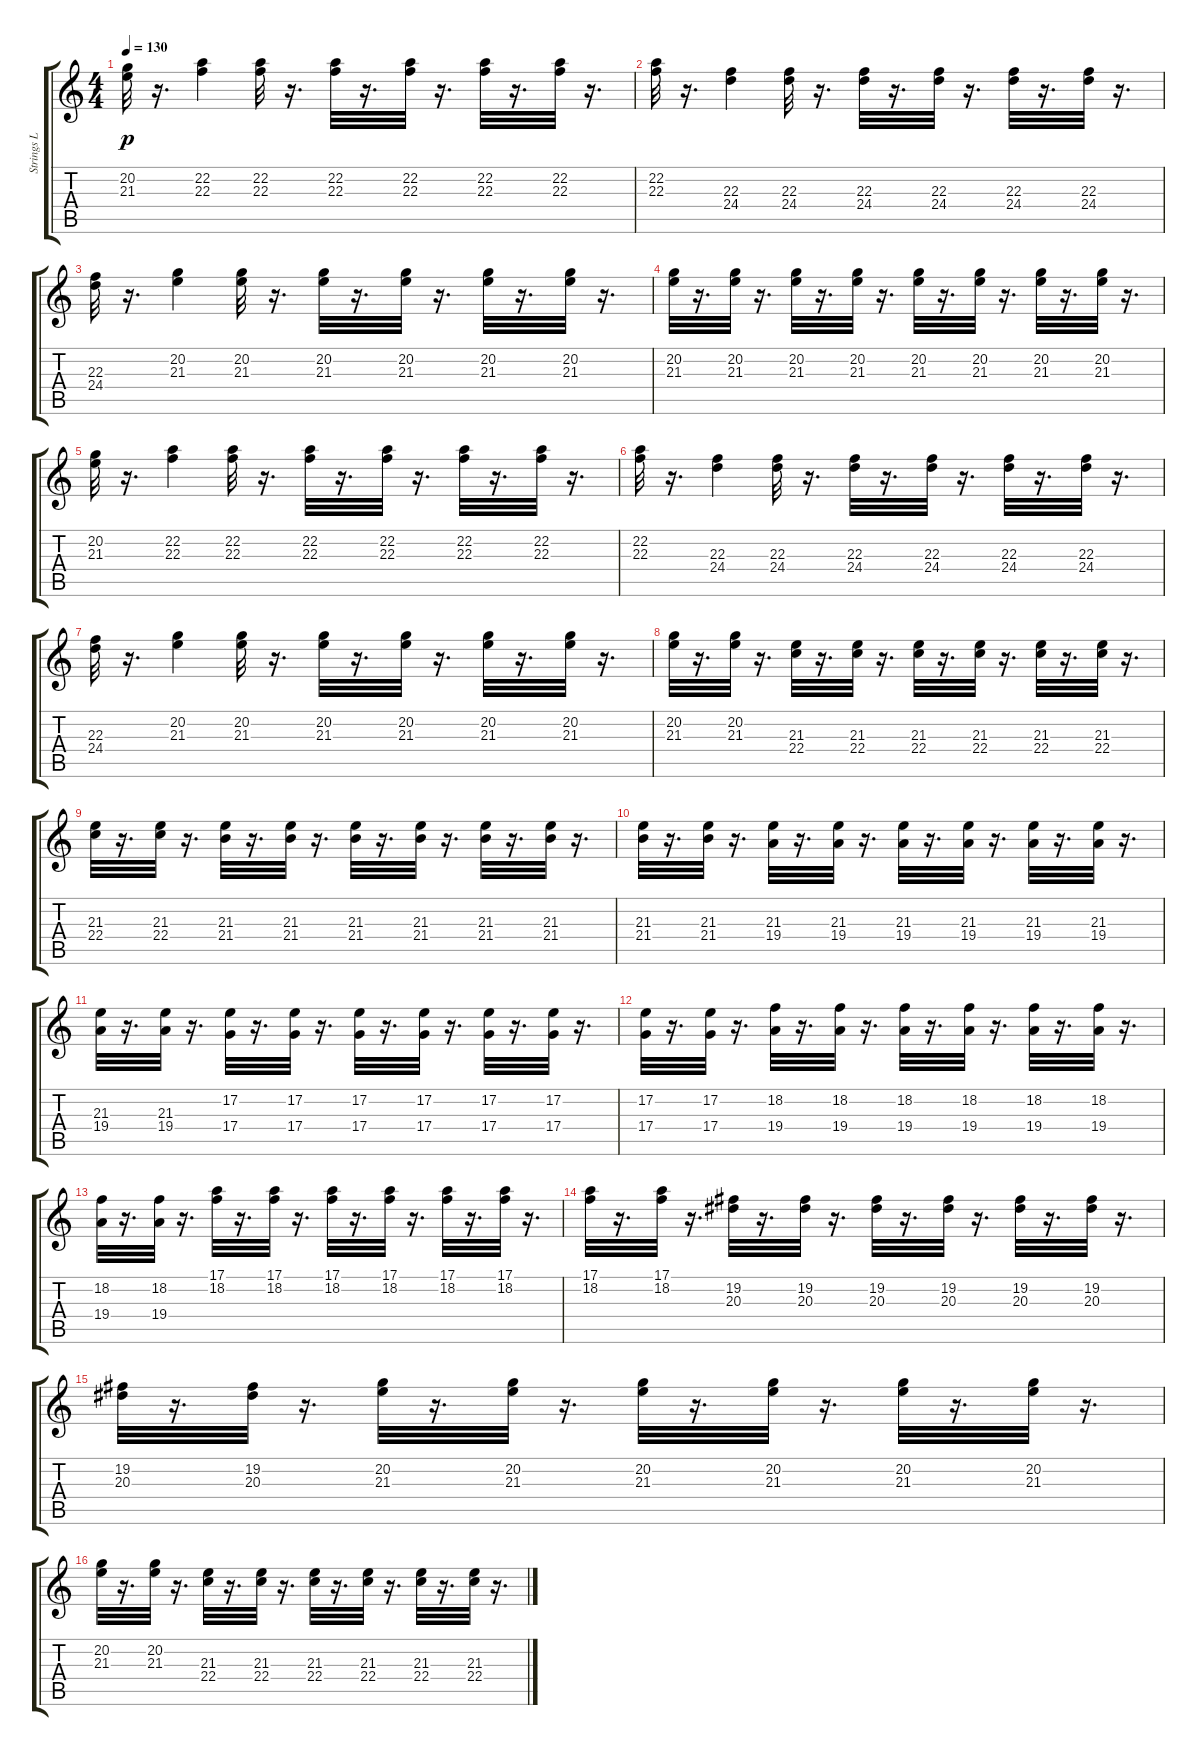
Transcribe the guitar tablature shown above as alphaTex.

\track ("Strings L" "Strings L") {instrument stringensemble1}
\staff {score tabs}
\tuning (E4 B3 G3 D3 A2 E2) {hide}
\ts (4 4)
\tempo 130
\clef g2
\ks c
(20.2 21.3).32{dy p} r.16{d} (22.2 22.3).4 (22.2 22.3).32 r.16{d} (22.2 22.3).32 r.16{d} (22.2 22.3).32 r.16{d} (22.2 22.3).32 r.16{d} (22.2 22.3).32 r.16{d} |
(22.2 22.3).32 r.16{d} (22.3 24.4).4 (22.3 24.4).32 r.16{d} (22.3 24.4).32 r.16{d} (22.3 24.4).32 r.16{d} (22.3 24.4).32 r.16{d} (22.3 24.4).32 r.16{d} |
(22.3 24.4).32 r.16{d} (20.2 21.3).4 (20.2 21.3).32 r.16{d} (20.2 21.3).32 r.16{d} (20.2 21.3).32 r.16{d} (20.2 21.3).32 r.16{d} (20.2 21.3).32 r.16{d} |
(20.2 21.3).32 r.16{d} (20.2 21.3).32 r.16{d} (20.2 21.3).32 r.16{d} (20.2 21.3).32 r.16{d} (20.2 21.3).32 r.16{d} (20.2 21.3).32 r.16{d} (20.2 21.3).32 r.16{d} (20.2 21.3).32 r.16{d} |
(20.2 21.3).32 r.16{d} (22.2 22.3).4 (22.2 22.3).32 r.16{d} (22.2 22.3).32 r.16{d} (22.2 22.3).32 r.16{d} (22.2 22.3).32 r.16{d} (22.2 22.3).32 r.16{d} |
(22.2 22.3).32 r.16{d} (22.3 24.4).4 (22.3 24.4).32 r.16{d} (22.3 24.4).32 r.16{d} (22.3 24.4).32 r.16{d} (22.3 24.4).32 r.16{d} (22.3 24.4).32 r.16{d} |
(22.3 24.4).32 r.16{d} (20.2 21.3).4 (20.2 21.3).32 r.16{d} (20.2 21.3).32 r.16{d} (20.2 21.3).32 r.16{d} (20.2 21.3).32 r.16{d} (20.2 21.3).32 r.16{d} |
(20.2 21.3).32 r.16{d} (20.2 21.3).32 r.16{d} (21.3 22.4).32 r.16{d} (21.3 22.4).32 r.16{d} (21.3 22.4).32 r.16{d} (21.3 22.4).32 r.16{d} (21.3 22.4).32 r.16{d} (21.3 22.4).32 r.16{d} |
(21.3 22.4).32 r.16{d} (21.3 22.4).32 r.16{d} (21.3 21.4).32 r.16{d} (21.3 21.4).32 r.16{d} (21.3 21.4).32 r.16{d} (21.3 21.4).32 r.16{d} (21.3 21.4).32 r.16{d} (21.3 21.4).32 r.16{d} |
(21.3 21.4).32 r.16{d} (21.3 21.4).32 r.16{d} (21.3 19.4).32 r.16{d} (21.3 19.4).32 r.16{d} (21.3 19.4).32 r.16{d} (21.3 19.4).32 r.16{d} (21.3 19.4).32 r.16{d} (21.3 19.4).32 r.16{d} |
(21.3 19.4).32 r.16{d} (21.3 19.4).32 r.16{d} (17.2 17.4).32 r.16{d} (17.2 17.4).32 r.16{d} (17.2 17.4).32 r.16{d} (17.2 17.4).32 r.16{d} (17.2 17.4).32 r.16{d} (17.2 17.4).32 r.16{d} |
(17.2 17.4).32 r.16{d} (17.2 17.4).32 r.16{d} (18.2 19.4).32 r.16{d} (18.2 19.4).32 r.16{d} (18.2 19.4).32 r.16{d} (18.2 19.4).32 r.16{d} (18.2 19.4).32 r.16{d} (18.2 19.4).32 r.16{d} |
(18.2 19.4).32 r.16{d} (18.2 19.4).32 r.16{d} (17.1 18.2).32 r.16{d} (17.1 18.2).32 r.16{d} (17.1 18.2).32 r.16{d} (17.1 18.2).32 r.16{d} (17.1 18.2).32 r.16{d} (17.1 18.2).32 r.16{d} |
(17.1 18.2).32 r.16{d} (17.1 18.2).32 r.16{d} (19.2 20.3).32 r.16{d} (19.2 20.3).32 r.16{d} (19.2 20.3).32 r.16{d} (19.2 20.3).32 r.16{d} (19.2 20.3).32 r.16{d} (19.2 20.3).32 r.16{d} |
(19.2 20.3).32 r.16{d} (19.2 20.3).32 r.16{d} (20.2 21.3).32 r.16{d} (20.2 21.3).32 r.16{d} (20.2 21.3).32 r.16{d} (20.2 21.3).32 r.16{d} (20.2 21.3).32 r.16{d} (20.2 21.3).32 r.16{d} |
(20.2 21.3).32 r.16{d} (20.2 21.3).32 r.16{d} (21.3 22.4).32 r.16{d} (21.3 22.4).32 r.16{d} (21.3 22.4).32 r.16{d} (21.3 22.4).32 r.16{d} (21.3 22.4).32 r.16{d} (21.3 22.4).32 r.16{d}
